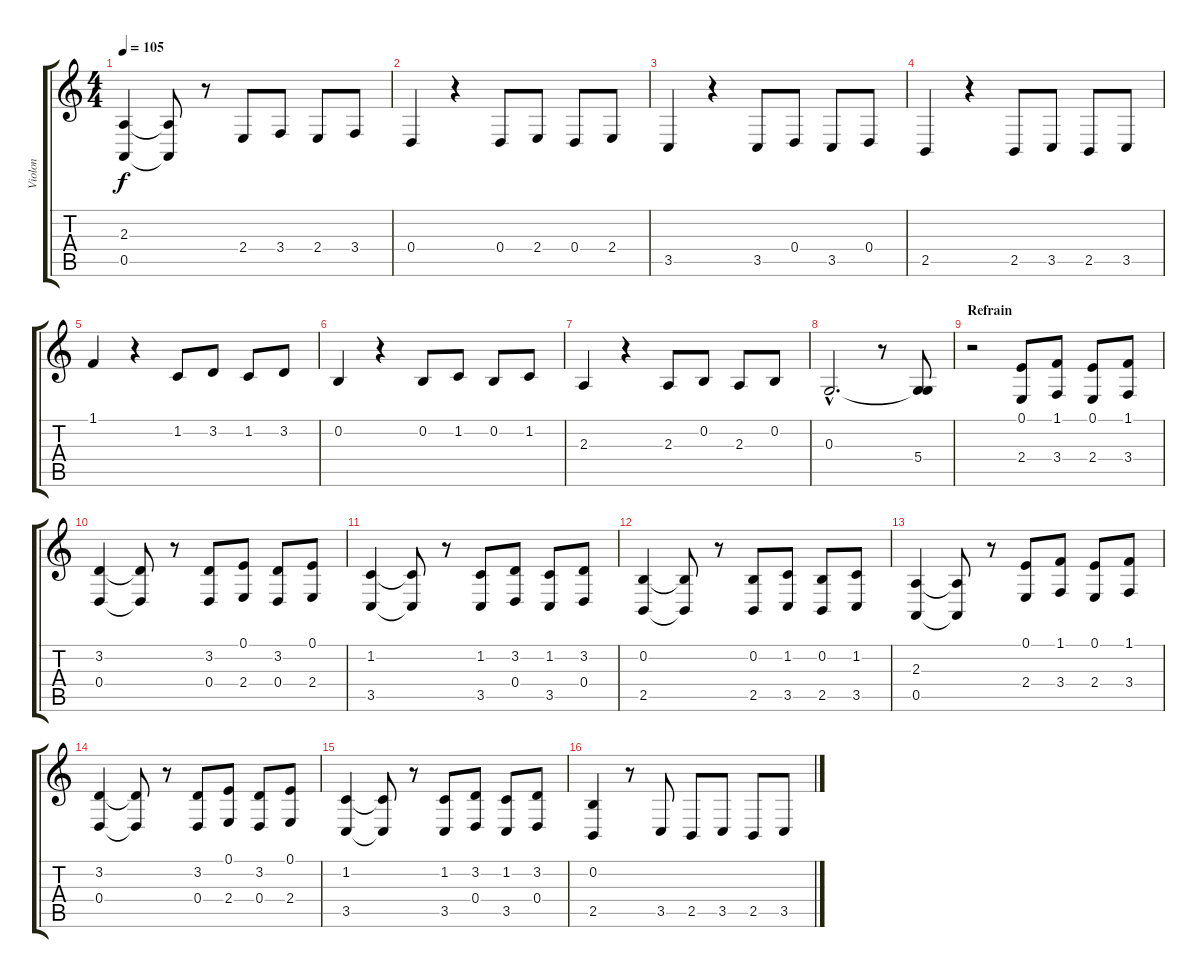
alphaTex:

\track ("Violon" "Violon") {instrument viola}
\staff {score tabs}
\tuning (E4 B3 G3 D3 A2 E2) {hide}
\ts (4 4)
\tempo 105
\clef g2
\ks c
(2.3 0.5).4{dy f} (2.3{t} 0.5{t}).8 r.8 2.4.8 3.4.8 2.4.8 3.4.8 |
0.4.4 r.4 0.4.8 2.4.8 0.4.8 2.4.8 |
3.5.4 r.4 3.5.8 0.4.8 3.5.8 0.4.8 |
2.5.4 r.4 2.5.8 3.5.8 2.5.8 3.5.8 |
1.1.4 r.4 1.2.8 3.2.8 1.2.8 3.2.8 |
0.2.4 r.4 0.2.8 1.2.8 0.2.8 1.2.8 |
2.3.4 r.4 2.3.8 0.2.8 2.3.8 0.2.8 |
0.3{hac}.2{d} r.8 (0.3{t} 5.4).8 |
\section ("" "Refrain")
r.2 (0.1 2.4).8 (1.1 3.4).8 (0.1 2.4).8 (1.1 3.4).8 |
(3.2 0.4).4 (3.2{t} 0.4{t}).8 r.8 (3.2 0.4).8 (0.1 2.4).8 (3.2 0.4).8 (0.1 2.4).8 |
(1.2 3.5).4 (1.2{t} 3.5{t}).8 r.8 (1.2 3.5).8 (3.2 0.4).8 (1.2 3.5).8 (3.2 0.4).8 |
(0.2 2.5).4 (0.2{t} 2.5{t}).8 r.8 (0.2 2.5).8 (1.2 3.5).8 (0.2 2.5).8 (1.2 3.5).8 |
(2.3 0.5).4 (2.3{t} 0.5{t}).8 r.8 (0.1 2.4).8 (1.1 3.4).8 (0.1 2.4).8 (1.1 3.4).8 |
(3.2 0.4).4 (3.2{t} 0.4{t}).8 r.8 (3.2 0.4).8 (0.1 2.4).8 (3.2 0.4).8 (0.1 2.4).8 |
(1.2 3.5).4 (1.2{t} 3.5{t}).8 r.8 (1.2 3.5).8 (3.2 0.4).8 (1.2 3.5).8 (3.2 0.4).8 |
(0.2 2.5).4 r.8 3.5.8 2.5.8 3.5.8 2.5.8 3.5.8
